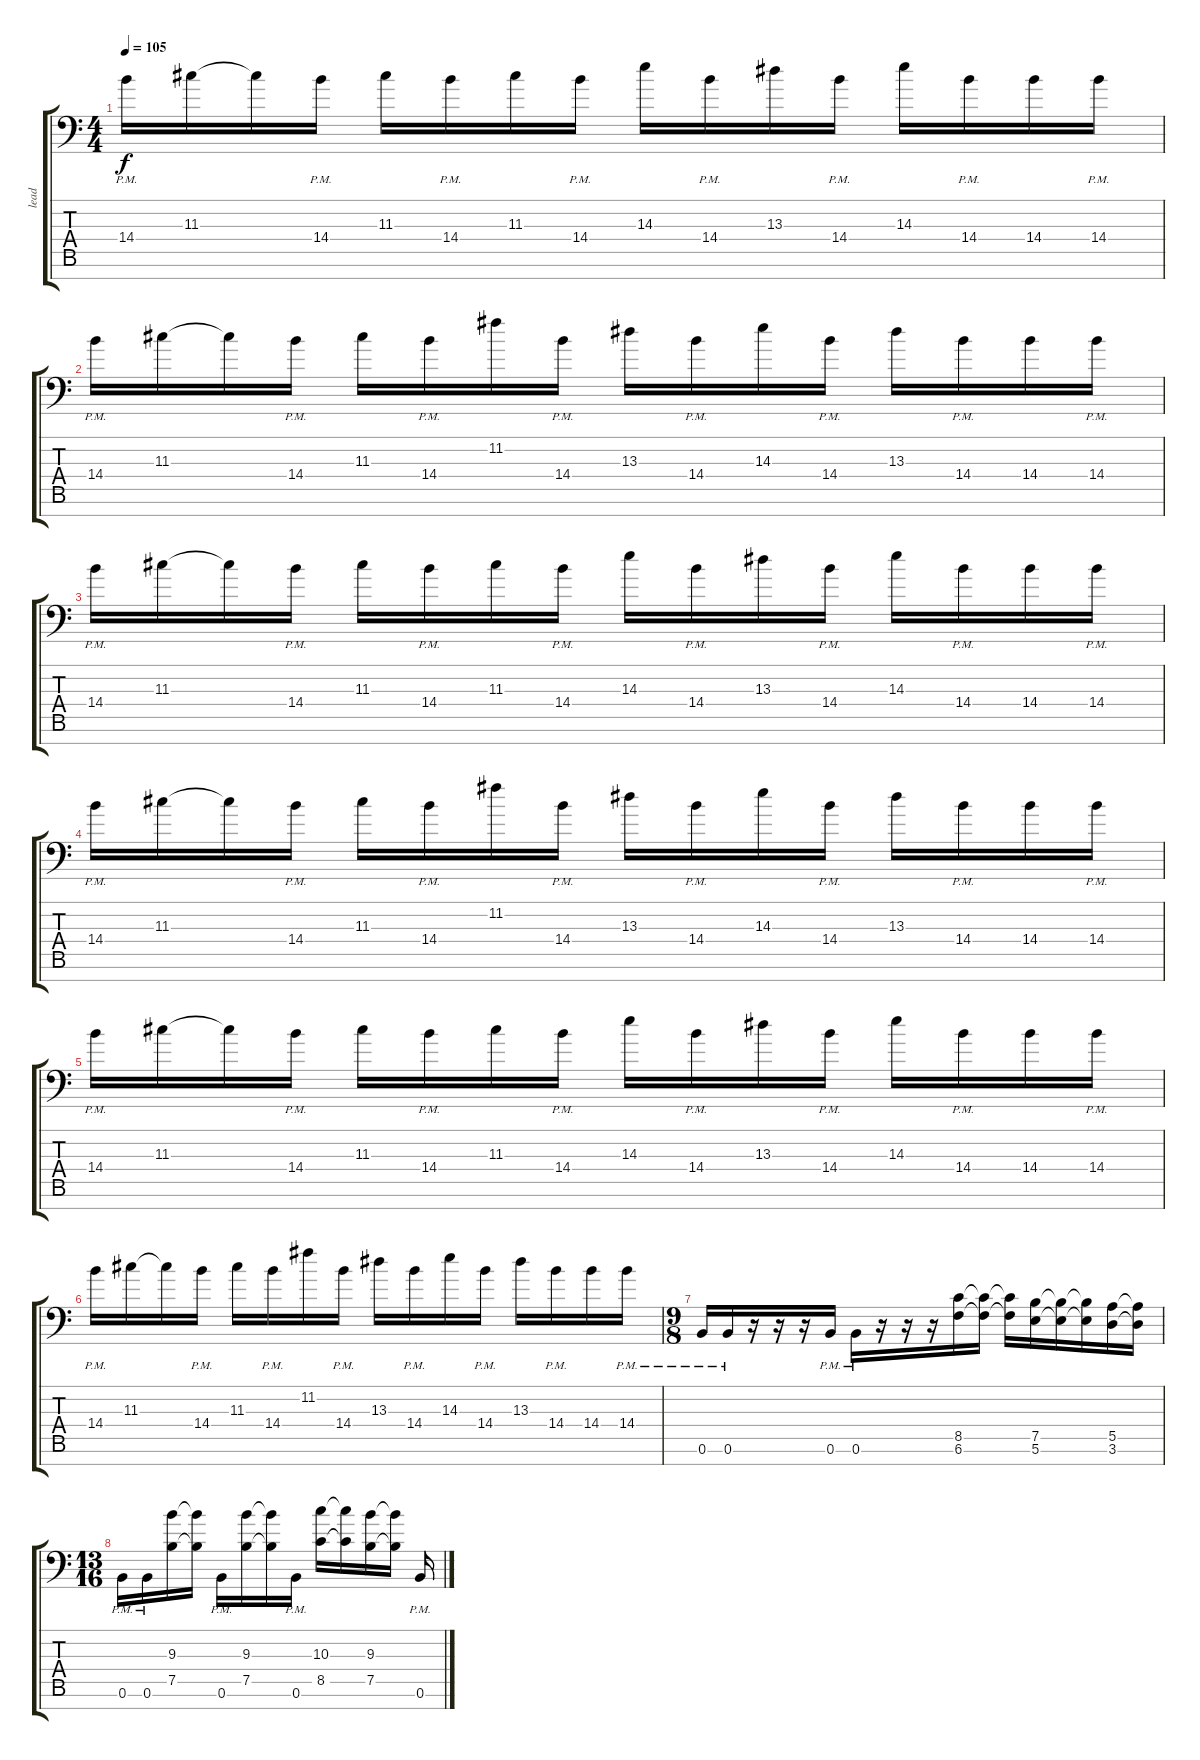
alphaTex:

\track ("lead" "lead") {instrument distortionguitar}
\staff {score tabs}
\tuning (B3 G3 D3 A2 E2 B1 Gb1) {hide}
\ts (4 4)
\tempo 105
\clef f4
\ks c
14.4{pm}.16{dy f} 11.3.16 11.3{t}.16 14.4{pm}.16 11.3.16 14.4{pm}.16 11.3.16 14.4{pm}.16 14.3.16 14.4{pm}.16 13.3.16 14.4{pm}.16 14.3.16 14.4{pm}.16 14.4.16 14.4{pm}.16 |
14.4{pm}.16 11.3.16 11.3{t}.16 14.4{pm}.16 11.3.16 14.4{pm}.16 11.2.16 14.4{pm}.16 13.3.16 14.4{pm}.16 14.3.16 14.4{pm}.16 13.3.16 14.4{pm}.16 14.4.16 14.4{pm}.16 |
14.4{pm}.16 11.3.16 11.3{t}.16 14.4{pm}.16 11.3.16 14.4{pm}.16 11.3.16 14.4{pm}.16 14.3.16 14.4{pm}.16 13.3.16 14.4{pm}.16 14.3.16 14.4{pm}.16 14.4.16 14.4{pm}.16 |
14.4{pm}.16 11.3.16 11.3{t}.16 14.4{pm}.16 11.3.16 14.4{pm}.16 11.2.16 14.4{pm}.16 13.3.16 14.4{pm}.16 14.3.16 14.4{pm}.16 13.3.16 14.4{pm}.16 14.4.16 14.4{pm}.16 |
14.4{pm}.16 11.3.16 11.3{t}.16 14.4{pm}.16 11.3.16 14.4{pm}.16 11.3.16 14.4{pm}.16 14.3.16 14.4{pm}.16 13.3.16 14.4{pm}.16 14.3.16 14.4{pm}.16 14.4.16 14.4{pm}.16 |
14.4{pm}.16 11.3.16 11.3{t}.16 14.4{pm}.16 11.3.16 14.4{pm}.16 11.2.16 14.4{pm}.16 13.3.16 14.4{pm}.16 14.3.16 14.4{pm}.16 13.3.16 14.4{pm}.16 14.4.16 14.4{pm}.16 |
\ts (9 8)
0.6{pm}.16 0.6{pm}.16 r.16 r.16 r.16 0.6{pm}.16 0.6{pm}.16 r.16 r.16 r.16 (8.5 6.6).16 (8.5{t} 6.6{t}).16 (8.5{t} 6.6{t}).16 (7.5 5.6).16 (7.5{t} 5.6{t}).16 (7.5{t} 5.6{t}).16 (5.5 3.6).16 (5.5{t} 3.6{t}).16 |
\ts (13 16)
0.6{pm}.16 0.6{pm}.16 (9.3 7.5).16 (9.3{t} 7.5{t}).16 0.6{pm}.16 (9.3 7.5).16 (9.3{t} 7.5{t}).16 0.6{pm}.16 (10.3 8.5).16 (10.3{t} 8.5{t}).16 (9.3 7.5).16 (9.3{t} 7.5{t}).16 0.6{pm}.16
